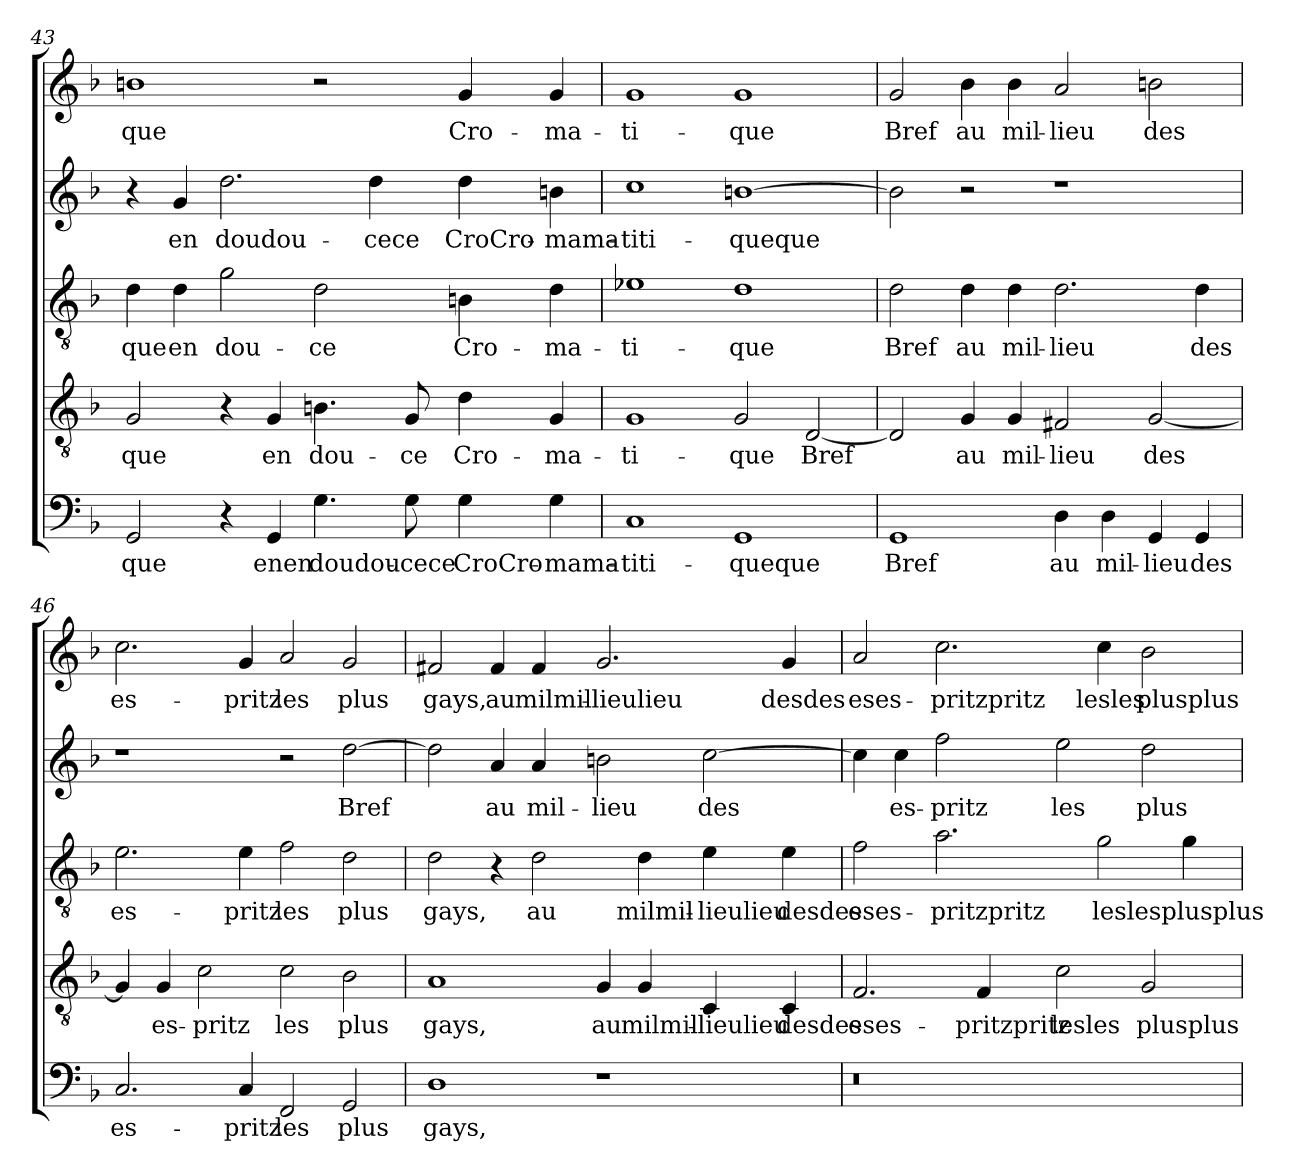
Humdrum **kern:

**kern	**text	**kern	**text	**kern	**text	**kern	**text	**kern	**text
*part5	*part5	*part4	*part4	*part3	*part3	*part2	*part2	*part1	*part1
*staff5	*staff5	*staff4	*staff4	*staff3	*staff3	*staff2	*staff2	*staff1	*staff1
!!LO:PB:g=z
*clefF4	*	*clefGv2	*	*clefGv2	*	*clefG2	*	*clefG2	*
*k[b-]	*	*k[b-]	*	*k[b-]	*	*k[b-]	*	*k[b-]	*
=43	=43	=43	=43	=43	=43	=43	=43	=43	=43
2GG	-que	2G	-que	4d	-que	4r	.	1bn	-que
.	.	.	.	4d	en	4g	en	.	.
4r	.	4r	.	2g	dou-	2.dd	doudou-	.	.
4GG	enen	4G	en	.	.	.	.	.	.
4.G	doudou-	4.Bn	dou-	2d	-ce	.	.	2r	.
.	.	.	.	.	.	4dd	-cece	.	.
8G	-cece	8G	-ce	.	.	.	.	.	.
4G	CroCro-	4d	Cro-	4Bn	Cro-	4dd	CroCro-	4g	Cro-
4G	-mama-	4G	-ma-	4d	-ma-	4bn	-mama-	4g	-ma-
=44	=44	=44	=44	=44	=44	=44	=44	=44	=44
1C	-titi-	1G	-ti-	1e-X	-ti-	1cc	-titi-	1g	-ti-
1GG	-queque	2G	-que	1d	-que	[1bn	-queque	1g	-que
.	.	[2D	Bref	.	.	.	.	.	.
=45	=45	=45	=45	=45	=45	=45	=45	=45	=45
1GG	Bref	2D]	.	2d	Bref	2b]	.	2g	Bref
.	.	4G	au	4d	au	2r	.	4b-	au
.	.	4G	mil-	4d	mil-	.	.	4b-	mil-
4D	au	2F#X	-lieu	2.d	-lieu	1r	.	2a	-lieu
4D	mil-	.	.	.	.	.	.	.	.
4GG	-lieu	[2G	des	.	.	.	.	2bn	des
4GG	des	.	.	4d	des	.	.	.	.
!!LO:LB:g=z
=46	=46	=46	=46	=46	=46	=46	=46	=46	=46
2.C	es-	4G]	.	2.e	es-	1r	.	2.cc	es-
.	.	4G	es-	.	.	.	.	.	.
.	.	2c	-pritz	.	.	.	.	.	.
4C	-pritz	.	.	4e	-pritz	.	.	4g	-pritz
2FF	les	2c	les	2f	les	2r	.	2a	les
2GG	plus	2B-	plus	2d	plus	[2dd	Bref	2g	plus
=47	=47	=47	=47	=47	=47	=47	=47	=47	=47
1D	gays,	1A	gays,	2d	gays,	2dd]	.	2f#X	gays,
.	.	.	.	4r	.	4a	au	4f#	au
.	.	.	.	2d	au	4a	mil-	4f#	milmil-
1r	.	4G	au	.	.	2bn	-lieu	2.g	-lieulieu
.	.	4G	milmil-	4d	milmil-	.	.	.	.
.	.	4C	-lieulieu	4e	-lieulieu	[2cc	des	.	.
.	.	4C	desdes	4e	desdes	.	.	4g	desdes
=48	=48	=48	=48	=48	=48	=48	=48	=48	=48
0r	.	2.F	eses-	2f	eses-	4cc]	.	2a	eses-
.	.	.	.	.	.	4cc	es-	.	.
.	.	.	.	2.a	-pritzpritz	2ff	-pritz	2.cc	-pritzpritz
.	.	4F	-pritzpritz	.	.	.	.	.	.
.	.	2c	lesles	.	.	2ee	les	.	.
.	.	.	.	2g	lesles	.	.	4cc	lesles
.	.	2G	plusplus	.	.	2dd	plus	2b-	plusplus
.	.	.	.	4g	plusplus	.	.	.	.
=	=	=	=	=	=	=	=	=	=
*-	*-	*-	*-	*-	*-	*-	*-	*-	*-
